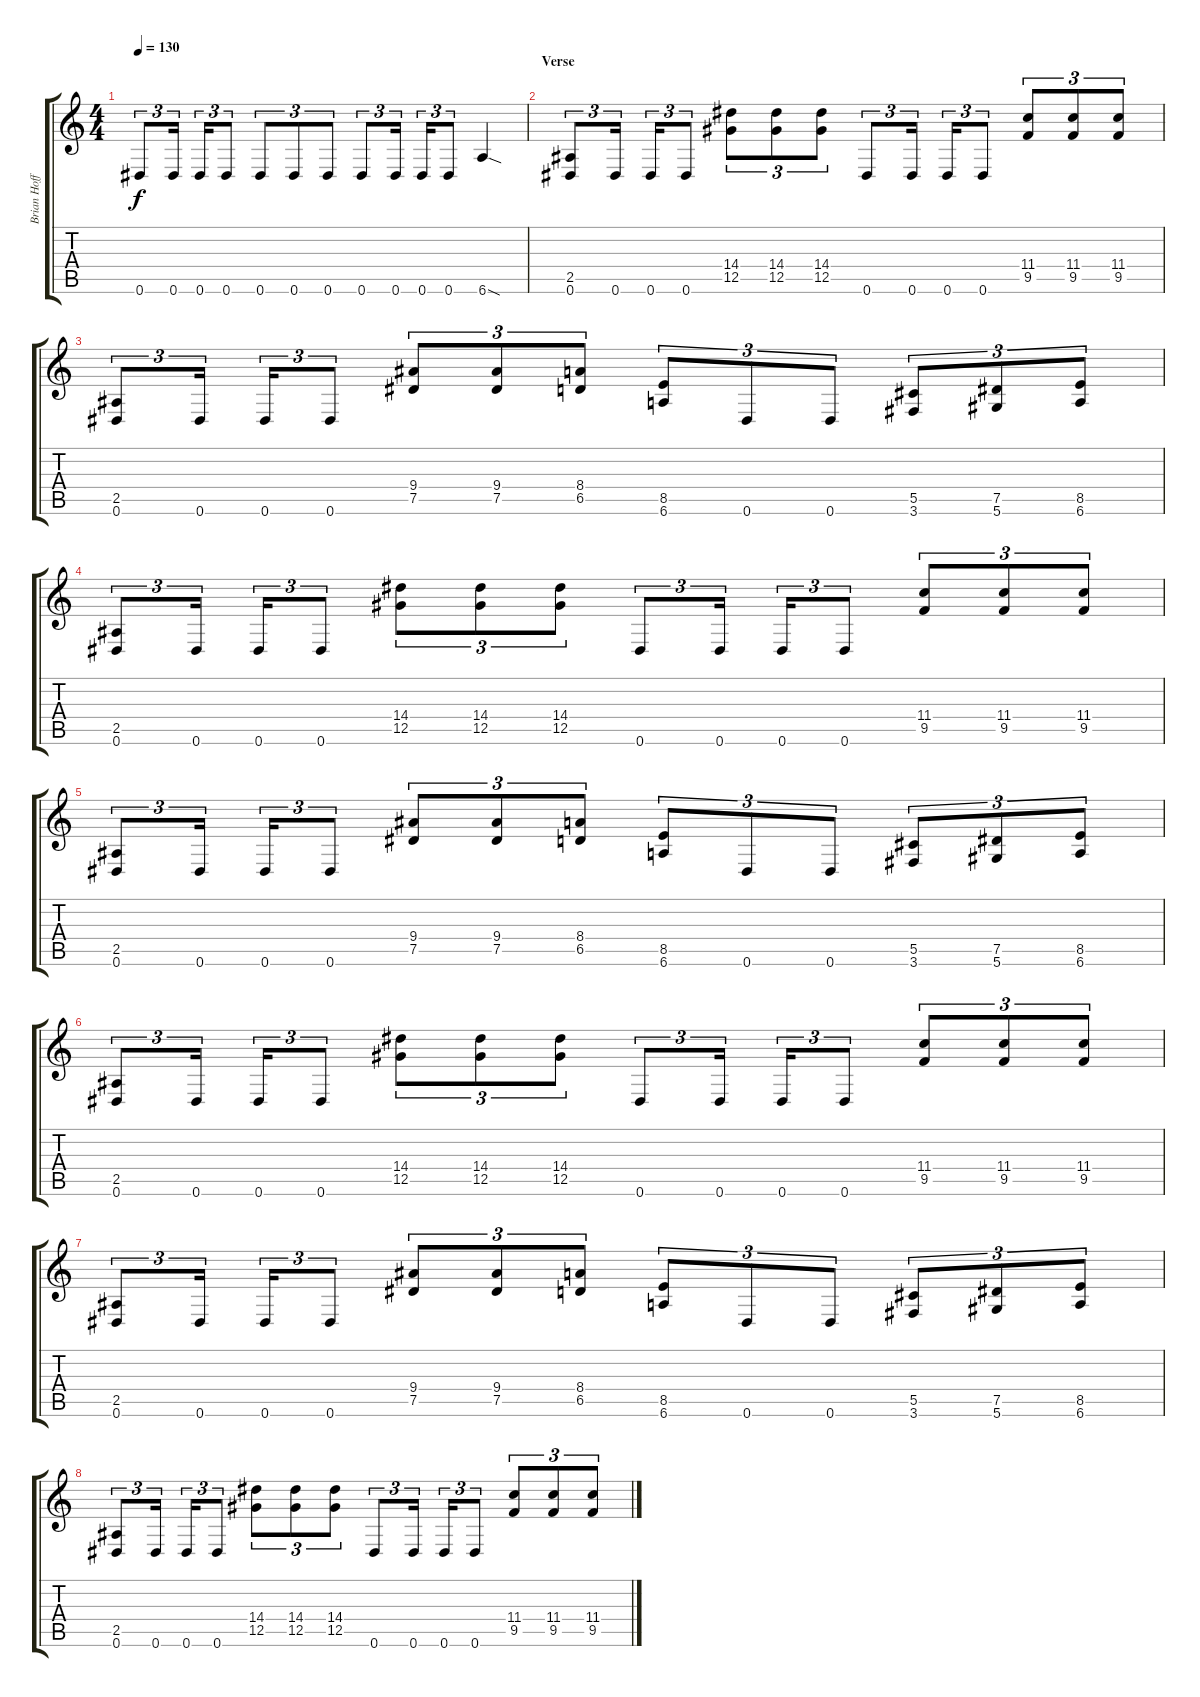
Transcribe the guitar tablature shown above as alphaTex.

\track ("Brian Hoffman" "Brian Hoff") {instrument distortionguitar}
\staff {score tabs}
\tuning (Eb4 Bb3 Gb3 Db3 Ab2 Eb2) {hide}
\ts (4 4)
\tempo 130
\clef g2
\ks c
0.6.8{tu (3 2) dy f} 0.6.16{tu (3 2)} 0.6.16{tu (3 2)} 0.6.8{tu (3 2)} 0.6.8{tu (3 2)} 0.6.8{tu (3 2)} 0.6.8{tu (3 2)} 0.6.8{tu (3 2)} 0.6.16{tu (3 2)} 0.6.16{tu (3 2)} 0.6.8{tu (3 2)} 6.6{sod}.4 |
\section ("" "Verse")
(2.5 0.6).8{tu (3 2)} 0.6.16{tu (3 2)} 0.6.16{tu (3 2)} 0.6.8{tu (3 2)} (14.4 12.5).8{tu (3 2)} (14.4 12.5).8{tu (3 2)} (14.4 12.5).8{tu (3 2)} 0.6.8{tu (3 2)} 0.6.16{tu (3 2)} 0.6.16{tu (3 2)} 0.6.8{tu (3 2)} (11.4 9.5).8{tu (3 2)} (11.4 9.5).8{tu (3 2)} (11.4 9.5).8{tu (3 2)} |
(2.5 0.6).8{tu (3 2)} 0.6.16{tu (3 2)} 0.6.16{tu (3 2)} 0.6.8{tu (3 2)} (9.4 7.5).8{tu (3 2)} (9.4 7.5).8{tu (3 2)} (8.4 6.5).8{tu (3 2)} (8.5 6.6).8{tu (3 2)} 0.6.8{tu (3 2)} 0.6.8{tu (3 2)} (5.5 3.6).8{tu (3 2)} (7.5 5.6).8{tu (3 2)} (8.5 6.6).8{tu (3 2)} |
(2.5 0.6).8{tu (3 2)} 0.6.16{tu (3 2)} 0.6.16{tu (3 2)} 0.6.8{tu (3 2)} (14.4 12.5).8{tu (3 2)} (14.4 12.5).8{tu (3 2)} (14.4 12.5).8{tu (3 2)} 0.6.8{tu (3 2)} 0.6.16{tu (3 2)} 0.6.16{tu (3 2)} 0.6.8{tu (3 2)} (11.4 9.5).8{tu (3 2)} (11.4 9.5).8{tu (3 2)} (11.4 9.5).8{tu (3 2)} |
(2.5 0.6).8{tu (3 2)} 0.6.16{tu (3 2)} 0.6.16{tu (3 2)} 0.6.8{tu (3 2)} (9.4 7.5).8{tu (3 2)} (9.4 7.5).8{tu (3 2)} (8.4 6.5).8{tu (3 2)} (8.5 6.6).8{tu (3 2)} 0.6.8{tu (3 2)} 0.6.8{tu (3 2)} (5.5 3.6).8{tu (3 2)} (7.5 5.6).8{tu (3 2)} (8.5 6.6).8{tu (3 2)} |
(2.5 0.6).8{tu (3 2)} 0.6.16{tu (3 2)} 0.6.16{tu (3 2)} 0.6.8{tu (3 2)} (14.4 12.5).8{tu (3 2)} (14.4 12.5).8{tu (3 2)} (14.4 12.5).8{tu (3 2)} 0.6.8{tu (3 2)} 0.6.16{tu (3 2)} 0.6.16{tu (3 2)} 0.6.8{tu (3 2)} (11.4 9.5).8{tu (3 2)} (11.4 9.5).8{tu (3 2)} (11.4 9.5).8{tu (3 2)} |
(2.5 0.6).8{tu (3 2)} 0.6.16{tu (3 2)} 0.6.16{tu (3 2)} 0.6.8{tu (3 2)} (9.4 7.5).8{tu (3 2)} (9.4 7.5).8{tu (3 2)} (8.4 6.5).8{tu (3 2)} (8.5 6.6).8{tu (3 2)} 0.6.8{tu (3 2)} 0.6.8{tu (3 2)} (5.5 3.6).8{tu (3 2)} (7.5 5.6).8{tu (3 2)} (8.5 6.6).8{tu (3 2)} |
(2.5 0.6).8{tu (3 2)} 0.6.16{tu (3 2)} 0.6.16{tu (3 2)} 0.6.8{tu (3 2)} (14.4 12.5).8{tu (3 2)} (14.4 12.5).8{tu (3 2)} (14.4 12.5).8{tu (3 2)} 0.6.8{tu (3 2)} 0.6.16{tu (3 2)} 0.6.16{tu (3 2)} 0.6.8{tu (3 2)} (11.4 9.5).8{tu (3 2)} (11.4 9.5).8{tu (3 2)} (11.4 9.5).8{tu (3 2)}
